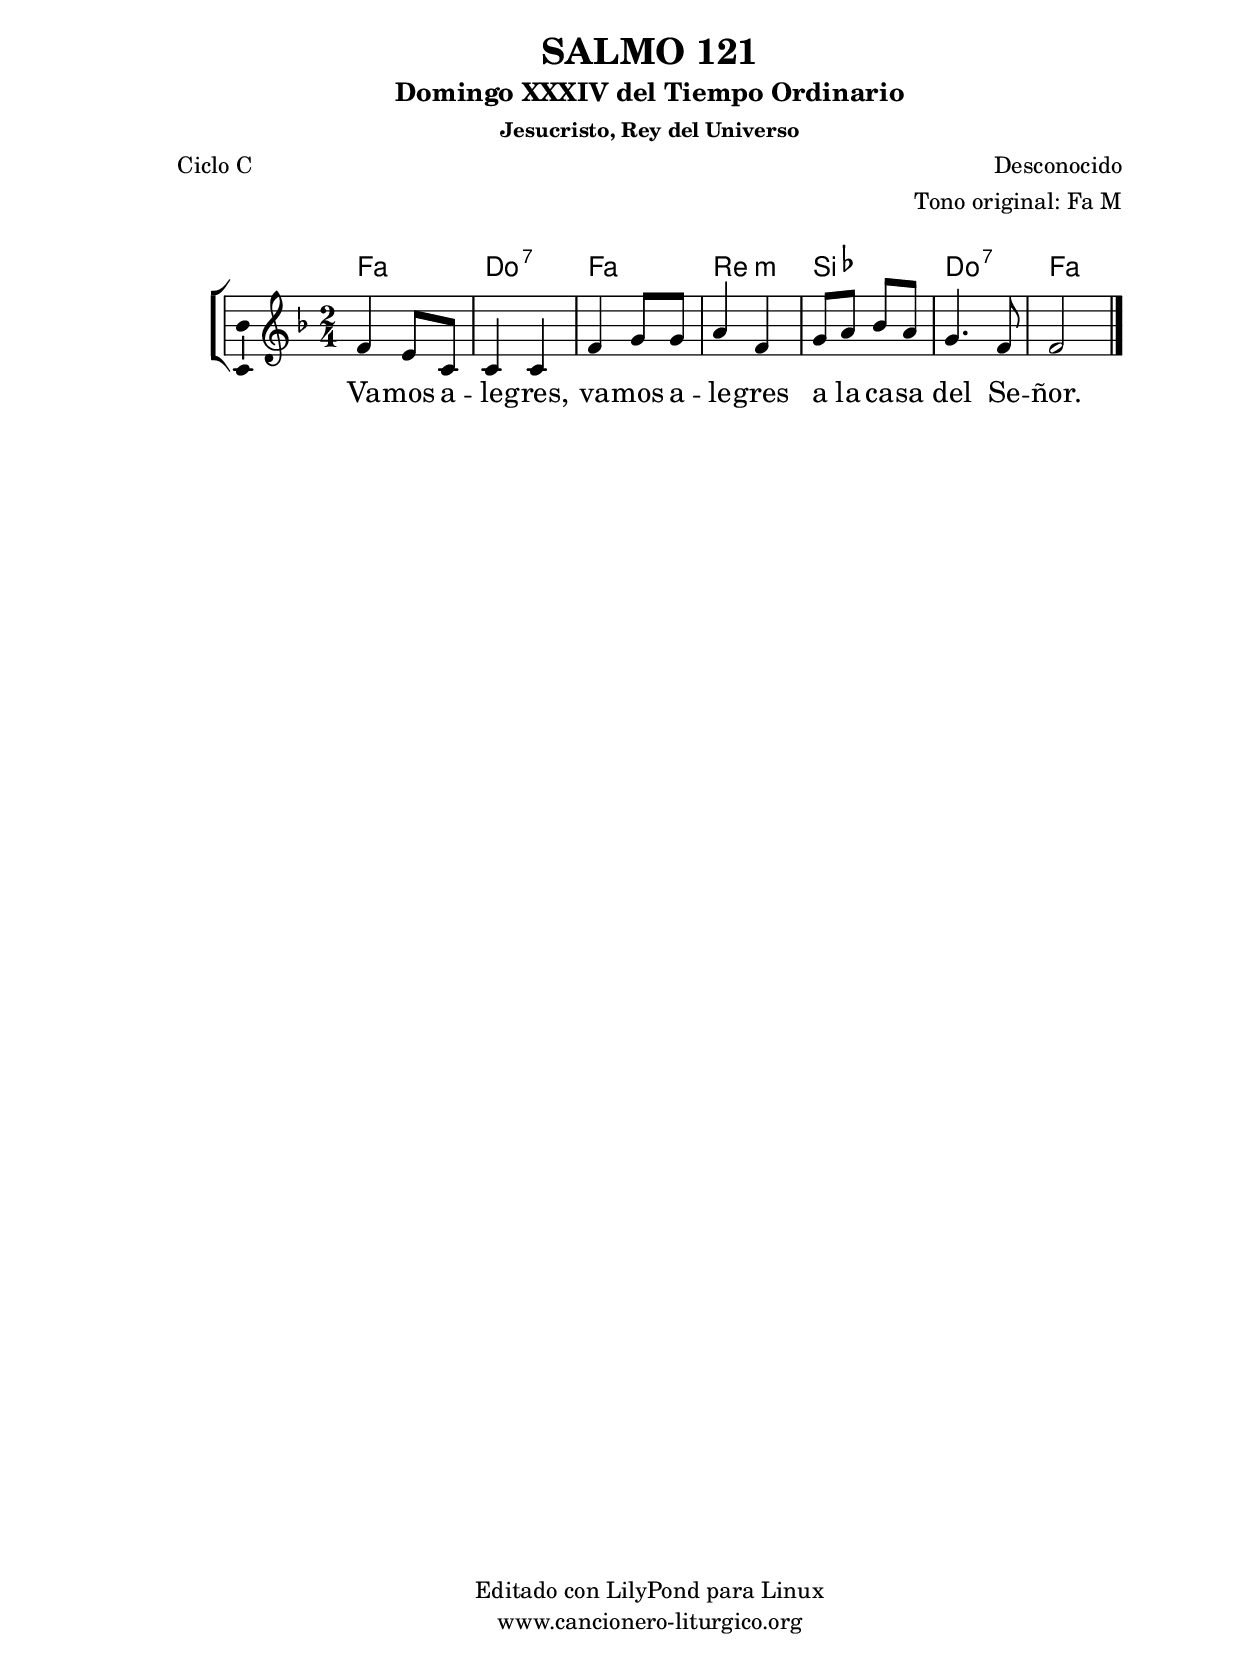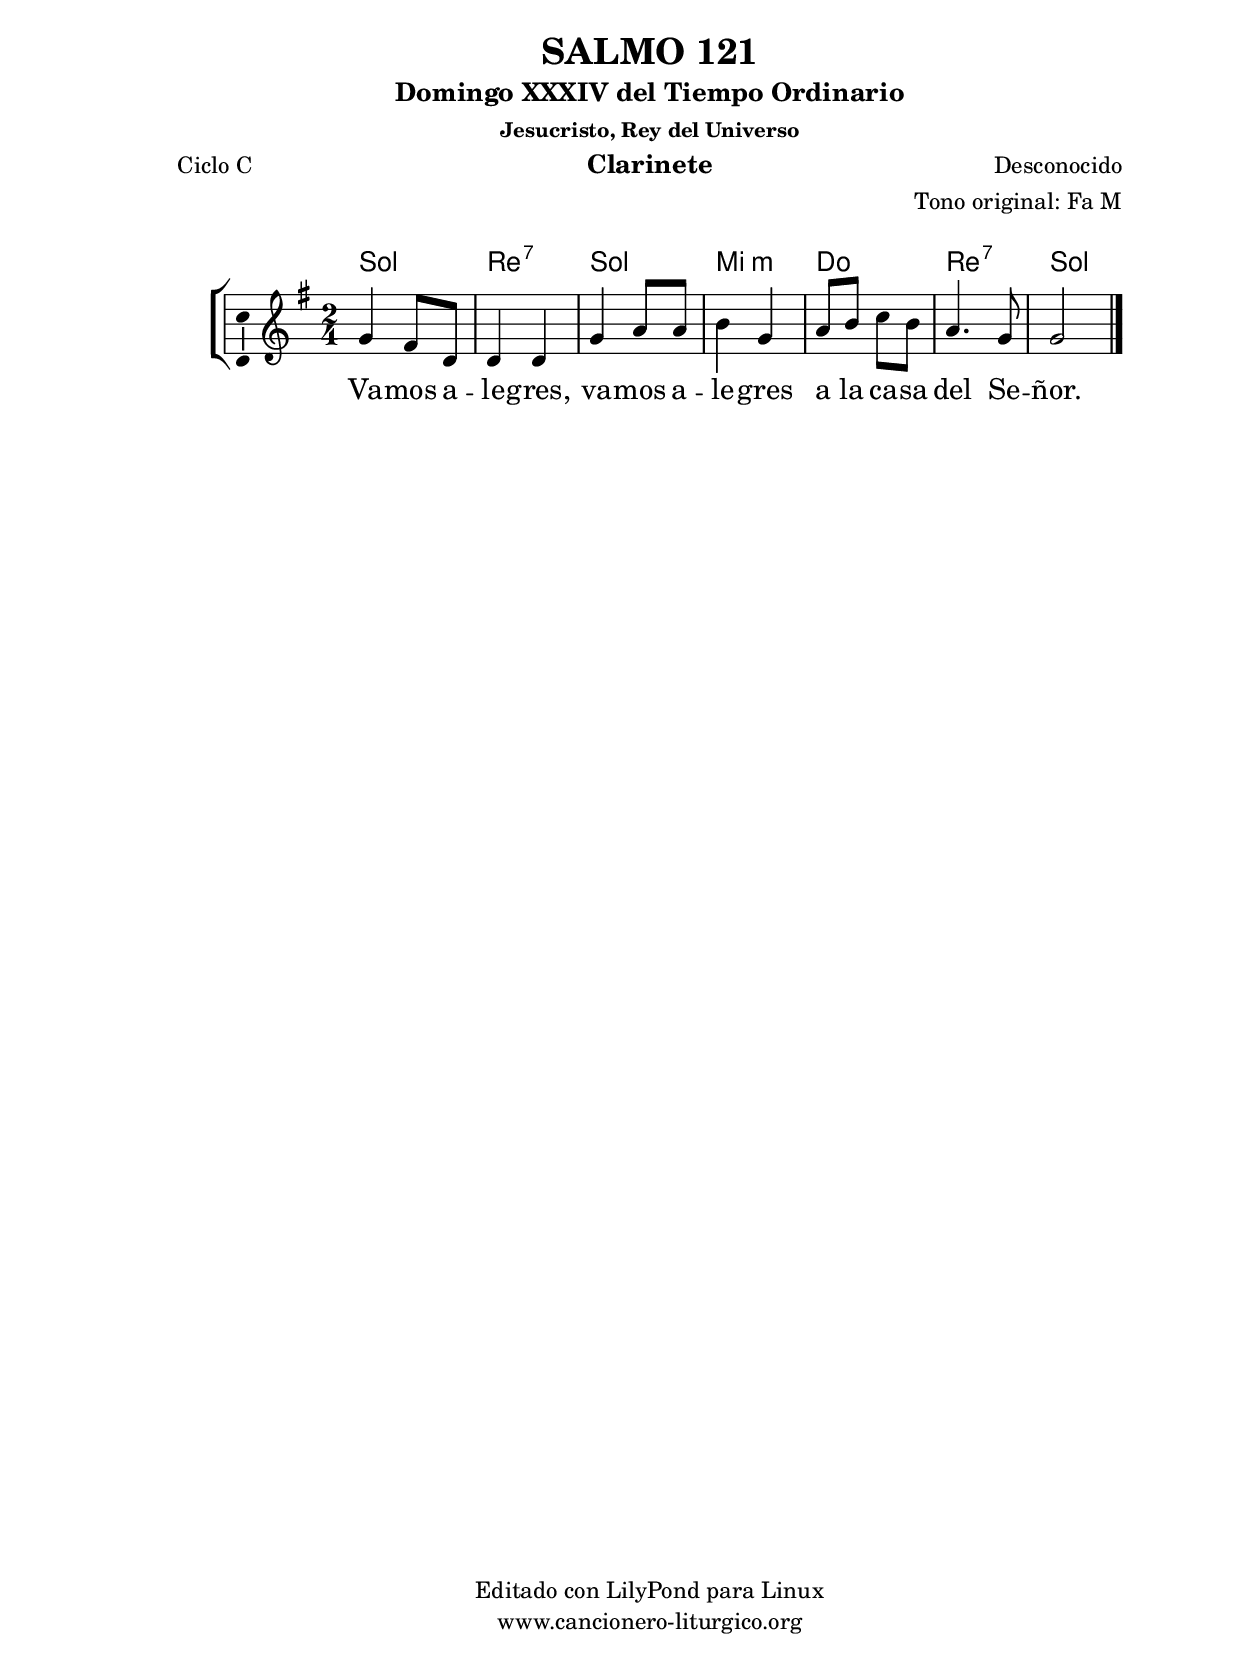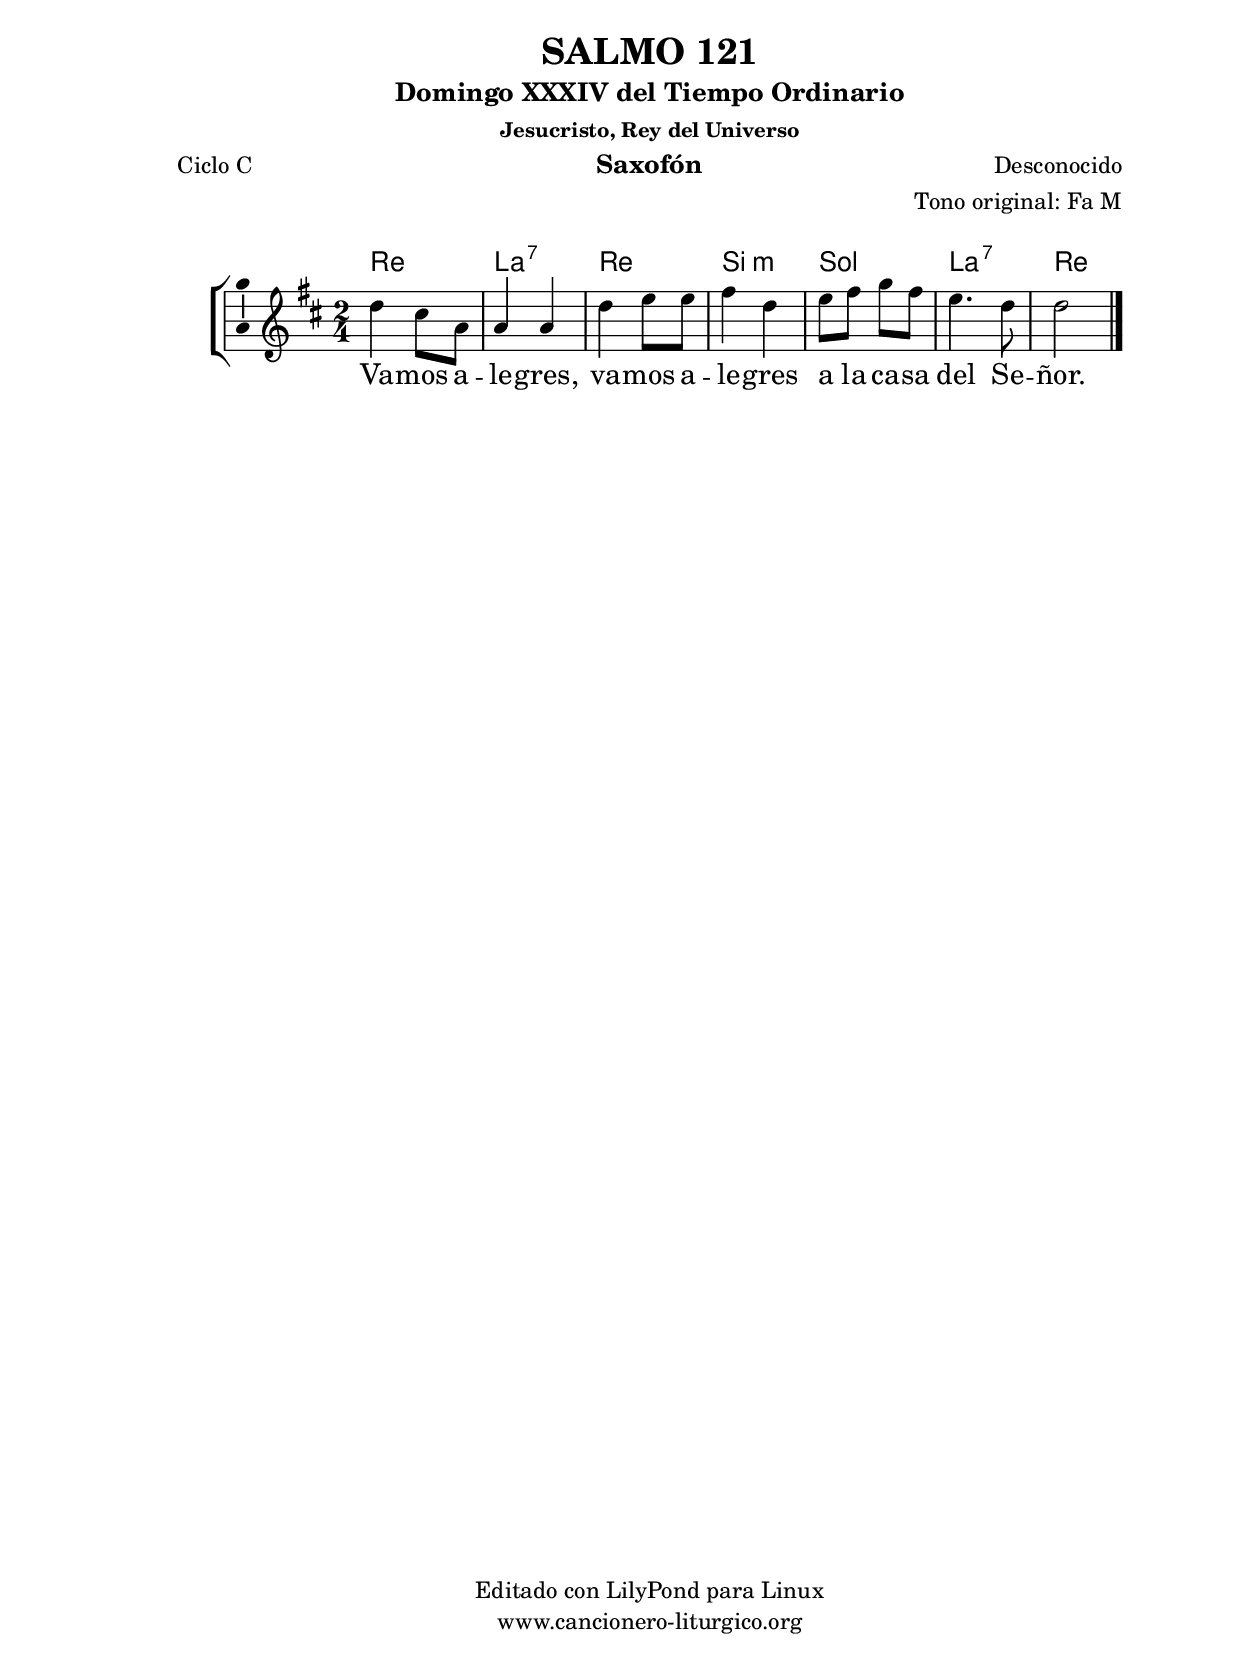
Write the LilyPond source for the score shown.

%
%para convertir .midi en .wav:
%timidity filename.midi -Ow -o finename.wav
%
%
%Para convertir de .wav a .mp3:
%lame -h -m j filename.wav
%
%
%para escuchar el midi:
%timidity nombrefichero.midi
%


%versión de lilypond para la que se ha escrito esta partitura:
\version "2.16.0"

	%Tamaño papel
	#(set-default-paper-size "a4")
	%Tamaño partitura
	#(set-global-staff-size 20)
	%No responde al pulsar sobre una nota
	#(ly:set-option 'point-and-click #f)

%parámetros del encabezamiento:
\header {
	title = "SALMO 121"
	subtitle = "Domingo XXXIV del Tiempo Ordinario"
	subsubtitle = "Jesucristo, Rey del Universo"
	composer = "Desconocido"
	poet = "Ciclo C"
	meter = ""
	arranger = "Tono original: Fa M"
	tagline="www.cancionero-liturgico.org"
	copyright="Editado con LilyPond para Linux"
	}

%parámetros asociados al papel:
\paper  {
	oddHeaderMarkup = \markup {\fill-line { \on-the-fly #not-first-page \fromproperty #'header:title \on-the-fly #not-first-page \fromproperty #'header:composer }}
	evenHeaderMarkup = \markup {\fill-line { \fromproperty #'header:composer \fromproperty #'header:title }}
	#(set-paper-size "a4")
	print-page-number = ##f
	first-page-number = 1
	print-first-page-number = ##f
%	head-separation = 3.0 \cm
	top-margin = 2.0 \cm
	bottom-margin = 0.5\cm
%%%	bottom-margin = -1.0\cm
	left-margin = 3.0 \cm
	line-width = 16.0 \cm 
	indent = 8\mm
	interscoreline = 2.\mm
	between-system-space = 15\mm
%	para que las partituras no llenen la hoja:
	ragged-bottom = ##t
%	idem para la última hoja:
	ragged-last-bottom = ##f
%	para que las partituras llenen el ancho del papel:
	ragged-last = ##f
	after-title-space = 2.5 \cm
%page-count=1
%system-count=8

	%Flexible Vertical Spacing
%	markup-markup-spacing =
%	#'((basic-distance . 15) (minimum-distance . 15) (padding . 3))
	markup-system-spacing =
	#'((basic-distance . 15) (minimum-distance . 15) (padding . 3))
	system-system-spacing =
	#'((basic-distance . 15) (minimum-distance . 15) (padding . 3))
	score-system-spacing =
	#'((basic-distance . 15) (minimum-distance . 15) (padding . 5))
%	top-system-spacing = % header
%	#'((basic-distance . 8) (minimum-distance . 0) (padding . 3))
%	top-markup-spacing =
%	#'((basic-distance . 20) (minimum-distance . 20) (padding . 3))
	last-bottom-spacing = % footer
	#'((basic-distance . 5) (minimum-distance . 5) (padding . 3))
%	score-markup-spacing =
%	#'((basic-distance . 16) (minimum-distance . 13) (padding . 3))

	}


%parámetros que afectan a toda la partitura:
global =  {
	%clave de sol (G):
	\clef G
	%armadura:
%	\transpose aes g
	\key f \major
	\tempo 4=100
	\set Score.tempoHideNote = ##t
	}


acordes = {
	\italianChords
	\chordmode {
%	\transpose aes g
{

f2 c:7 f d:m bes c:7 f

	}
	}
}

melodia = 
%	\transpose aes g
{
	\relative c'{

\time 2/4
f4 e8 c
c4 c
f4 g8 g
a4 f
g8 a bes a
g4. f8
f2

	\bar "|."
	}
	}


texto = \lyricmode {
Va -- mos a -- le -- gres, va -- mos a -- le -- gres a la ca -- sa del Se -- ñor.
	}


acordesStaff = \context ChordNames = acordesStaff <<
	\set chordChanges = ##t
	\acordes
	>>


vozStaff = \context Voice = vozStaff
\with {\consists "Ambitus_engraver"}
<<
%	\set Staff.instrumentName = ""
%	\set Staff.shortInstrumentName = ""
%	\set Staff.midiInstrument = #"clarinet"
%	\set Staff.midiInstrument = #"cello"
%	\set Staff.midiInstrument = #"flute"
	\set Staff.midiInstrument = #"electric guitar (jazz)"
%	\set Staff.midiInstrument = #"english horn"
%	\set Staff.midiInstrument = #"violin"
%	\set Staff.midiInstrument = #"glockenspiel"
	\set Staff.midiMinimumVolume = #0.7
	\set Staff.midiMaximumVolume = #0.9
	\global
	\melodia
	>>


textoStaff = \context Lyrics = textoStaff <<
	\lyricsto vozStaff \texto
	>>

\book {
	\score {
		\context ChoirStaff {
			\override StaffGroup.SystemStartBracket #'collapse-height = #1
			\override Score.SystemStartBar #'collapse-height = #1
			<<
			\acordesStaff
			\vozStaff
			\textoStaff
			>>
			}
		\layout {
	    		\context {
				\Lyrics
				\override LyricText #'font-size = #2
				}
	   		 \context {
				\Score
				%fontSize = #3
				\override StaffSymbol #'staff-space = #(magstep +3)
				%\override Beam #'thickness = #0.55
				%\override SpacingSpanner #'spacing-increment = #1.0
				%\override Slur #'height-limit = #1.5
				}
			}
		}
	\score {
		\unfoldRepeats
		\context ChoirStaff {
			<<
			\acordesStaff
			\vozStaff
			>>
			}
		\midi {
	  		\context {
	  			\Score
				tempoWholesPerMinute = #(ly:make-moment 70 4)
				}
			}
		}
	}

%Partitura para clarinete
#(define output-suffix "C")
\book {
	\header{
		instrument = "Clarinete"
		}
	\score {
		\context ChoirStaff {
			\override StaffGroup.SystemStartBracket #'collapse-height = #1
			\override Score.SystemStartBar #'collapse-height = #1
\transpose c d
			<<
			\acordesStaff
			\vozStaff
			\textoStaff
			>>
			}
		\layout {
	    		\context {
				\Lyrics
				\override LyricText #'font-size = #2
				}
	   		 \context {
				\Score
				%fontSize = #3
				\override StaffSymbol #'staff-space = #(magstep +3)
				%\override Beam #'thickness = #0.55
				%\override SpacingSpanner #'spacing-increment = #1.0
				%\override Slur #'height-limit = #1.5
				}
			}
		}
	}

%Partitura para saxofón
#(define output-suffix "S")
\book {
	\header{
		instrument = "Saxofón"
		}
	\score {
		\context ChoirStaff {
			\override StaffGroup.SystemStartBracket #'collapse-height = #1
			\override Score.SystemStartBar #'collapse-height = #1
\transpose c a
			<<
			\acordesStaff
			\vozStaff
			\textoStaff
			>>
			}
		\layout {
	    		\context {
				\Lyrics
				\override LyricText #'font-size = #2
				}
	   		 \context {
				\Score
				%fontSize = #3
				\override StaffSymbol #'staff-space = #(magstep +3)
				%\override Beam #'thickness = #0.55
				%\override SpacingSpanner #'spacing-increment = #1.0
				%\override Slur #'height-limit = #1.5
				}
			}
		}
	}

